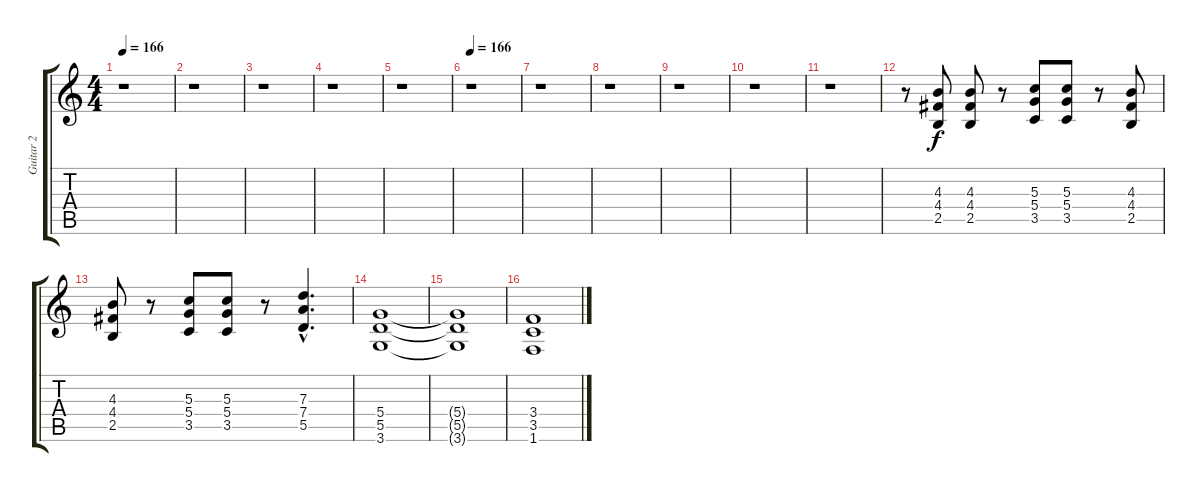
\track ("Guitar 2" "Guitar 2") {instrument distortionguitar}
\staff {score tabs}
\tuning (E4 B3 G3 D3 A2 E2) {hide}
\ts (4 4)
\tempo 166
\clef g2
\ks c
r.1{dy f} |
r.1 |
r.1 |
r.1 |
r.1 |
\section ("" "")
\tempo 166
r.1 |
r.1 |
r.1 |
r.1 |
r.1 |
r.1 |
r.8 (4.3 4.4 2.5).8 (4.3 4.4 2.5).8 r.8 (5.3 5.4 3.5).8 (5.3 5.4 3.5).8 r.8 (4.3 4.4 2.5).8 |
(4.3 4.4 2.5).8 r.8 (5.3 5.4 3.5).8 (5.3 5.4 3.5).8 r.8 (7.3{hac} 7.4{hac} 5.5{hac}).4{d} |
\section ("" "")
(5.4 5.5 3.6).1 |
(5.4{t} 5.5{t} 3.6{t}).1 |
(3.4 3.5 1.6).1
